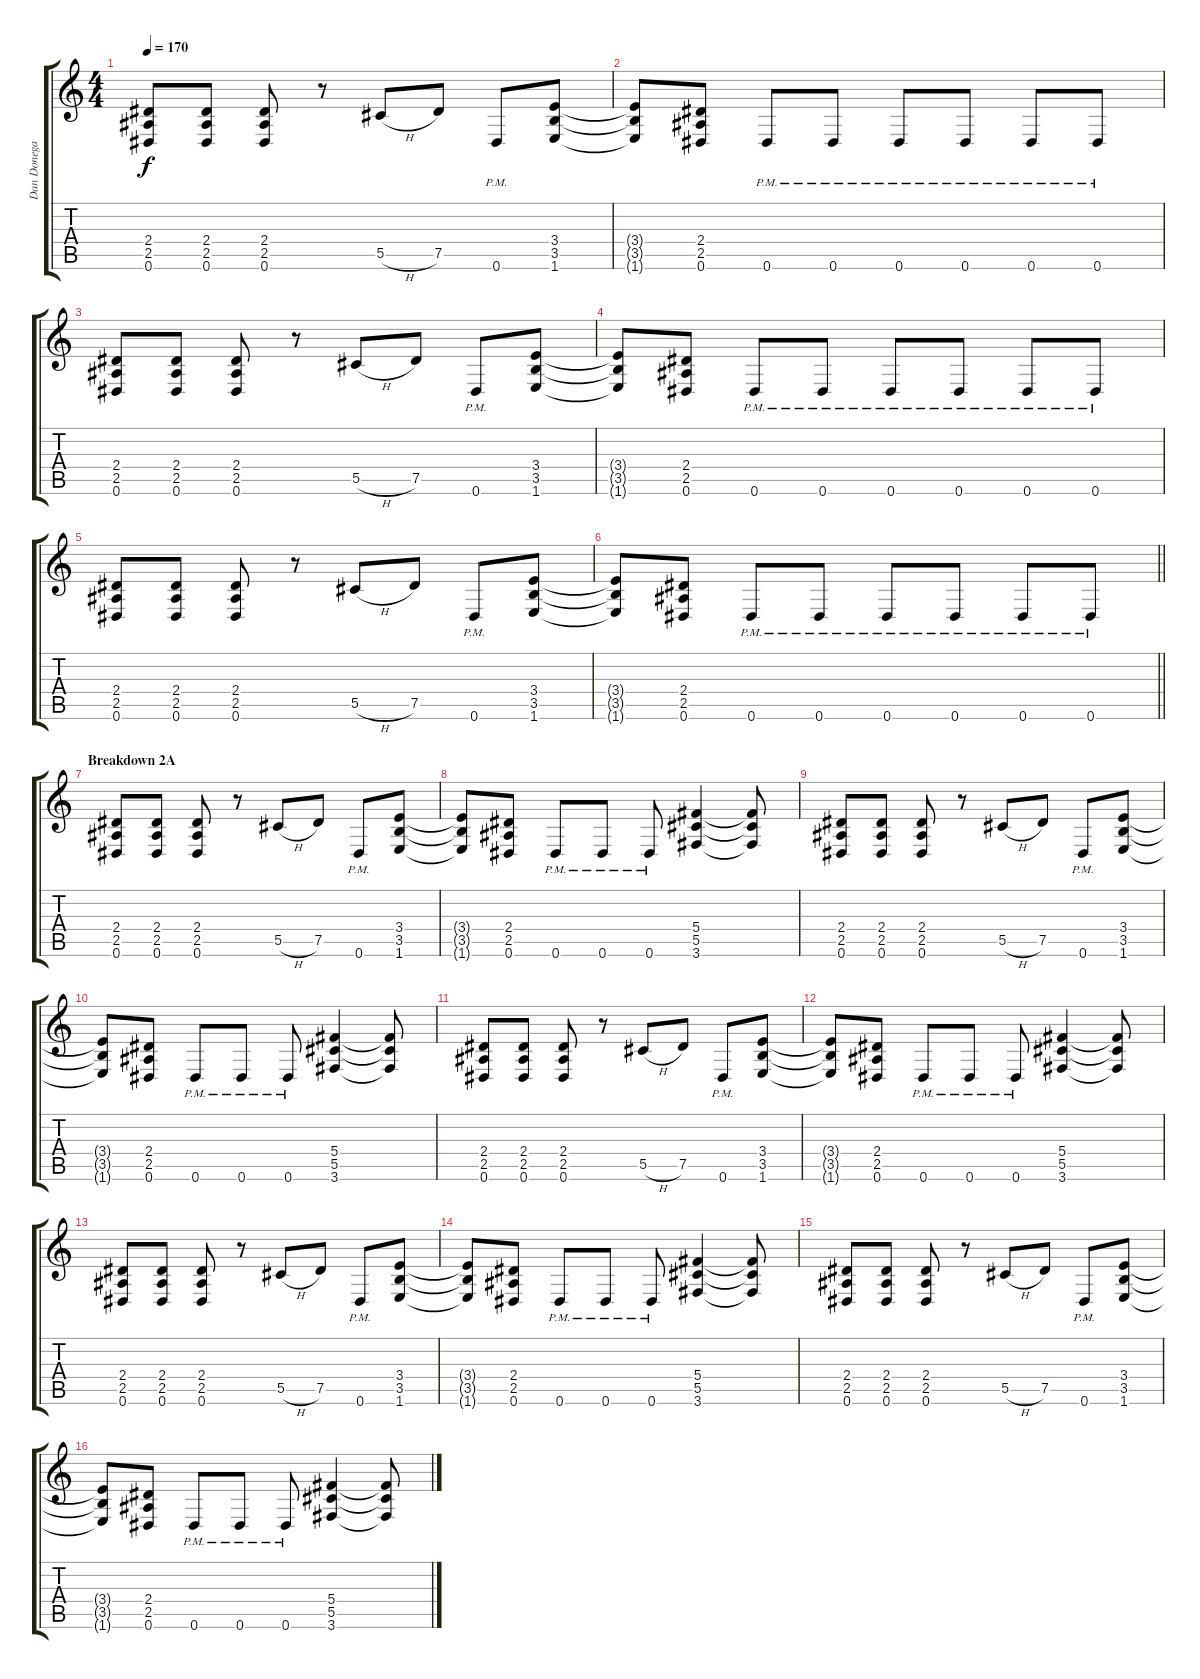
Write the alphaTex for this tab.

\track ("Dan Donegan" "Dan Donega") {instrument overdrivenguitar}
\staff {score tabs}
\tuning (Eb4 Bb3 Gb3 Db3 Ab2 Eb2) {hide}
\ts (4 4)
\tempo 170
\clef g2
\ks c
(2.4 2.5 0.6).8{dy f} (2.4 2.5 0.6).8 (2.4 2.5 0.6).8 r.8 5.5{h}.8 7.5.8 0.6{pm}.8 (3.4 3.5 1.6).8 |
(3.4{t} 3.5{t} 1.6{t}).8 (2.4 2.5 0.6).8 0.6{pm}.8 0.6{pm}.8 0.6{pm}.8 0.6{pm}.8 0.6{pm}.8 0.6{pm}.8 |
(2.4 2.5 0.6).8 (2.4 2.5 0.6).8 (2.4 2.5 0.6).8 r.8 5.5{h}.8 7.5.8 0.6{pm}.8 (3.4 3.5 1.6).8 |
(3.4{t} 3.5{t} 1.6{t}).8 (2.4 2.5 0.6).8 0.6{pm}.8 0.6{pm}.8 0.6{pm}.8 0.6{pm}.8 0.6{pm}.8 0.6{pm}.8 |
(2.4 2.5 0.6).8 (2.4 2.5 0.6).8 (2.4 2.5 0.6).8 r.8 5.5{h}.8 7.5.8 0.6{pm}.8 (3.4 3.5 1.6).8 |
\barLineRight lightlight
(3.4{t} 3.5{t} 1.6{t}).8 (2.4 2.5 0.6).8 0.6{pm}.8 0.6{pm}.8 0.6{pm}.8 0.6{pm}.8 0.6{pm}.8 0.6{pm}.8 |
\section ("" "Breakdown 2A")
(2.4 2.5 0.6).8{instrument overdrivenguitar} (2.4 2.5 0.6).8 (2.4 2.5 0.6).8 r.8 5.5{h}.8 7.5.8 0.6{pm}.8 (3.4 3.5 1.6).8 |
(3.4{t} 3.5{t} 1.6{t}).8 (2.4 2.5 0.6).8 0.6{pm}.8 0.6{pm}.8 0.6{pm}.8 (5.4 5.5 3.6).4 (5.4{t} 5.5{t} 3.6{t}).8 |
(2.4 2.5 0.6).8 (2.4 2.5 0.6).8 (2.4 2.5 0.6).8 r.8 5.5{h}.8 7.5.8 0.6{pm}.8 (3.4 3.5 1.6).8 |
(3.4{t} 3.5{t} 1.6{t}).8 (2.4 2.5 0.6).8 0.6{pm}.8 0.6{pm}.8 0.6{pm}.8 (5.4 5.5 3.6).4 (5.4{t} 5.5{t} 3.6{t}).8 |
(2.4 2.5 0.6).8 (2.4 2.5 0.6).8 (2.4 2.5 0.6).8 r.8 5.5{h}.8 7.5.8 0.6{pm}.8 (3.4 3.5 1.6).8 |
(3.4{t} 3.5{t} 1.6{t}).8 (2.4 2.5 0.6).8 0.6{pm}.8 0.6{pm}.8 0.6{pm}.8 (5.4 5.5 3.6).4 (5.4{t} 5.5{t} 3.6{t}).8 |
(2.4 2.5 0.6).8 (2.4 2.5 0.6).8 (2.4 2.5 0.6).8 r.8 5.5{h}.8 7.5.8 0.6{pm}.8 (3.4 3.5 1.6).8 |
(3.4{t} 3.5{t} 1.6{t}).8 (2.4 2.5 0.6).8 0.6{pm}.8 0.6{pm}.8 0.6{pm}.8 (5.4 5.5 3.6).4 (5.4{t} 5.5{t} 3.6{t}).8 |
(2.4 2.5 0.6).8 (2.4 2.5 0.6).8 (2.4 2.5 0.6).8 r.8 5.5{h}.8 7.5.8 0.6{pm}.8 (3.4 3.5 1.6).8 |
(3.4{t} 3.5{t} 1.6{t}).8 (2.4 2.5 0.6).8 0.6{pm}.8 0.6{pm}.8 0.6{pm}.8 (5.4 5.5 3.6).4 (5.4{t} 5.5{t} 3.6{t}).8
